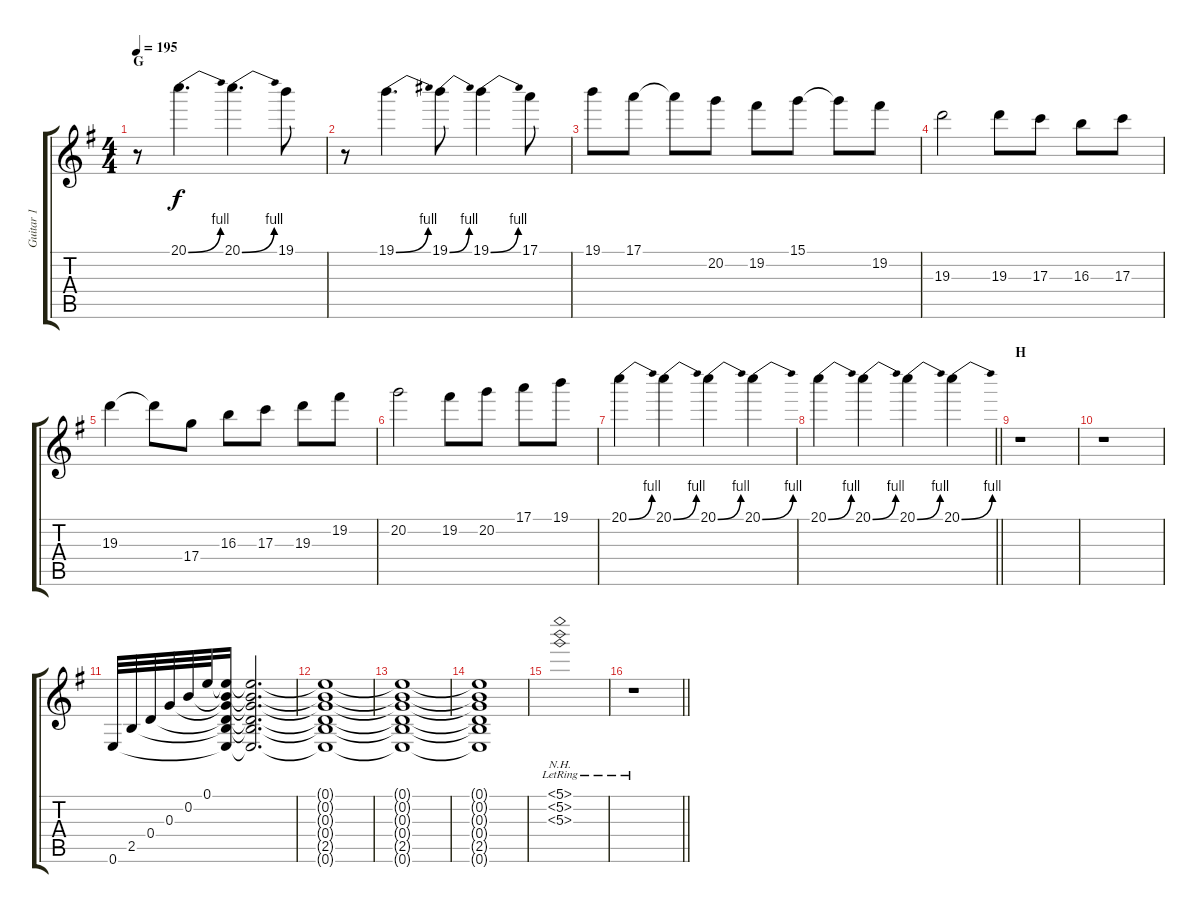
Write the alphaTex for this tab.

\track ("Guitar 1" "Guitar 1") {instrument overdrivenguitar}
\staff {score tabs}
\tuning (E4 B3 G3 D3 A2 E2) {hide}
\ts (4 4)
\section ("" "G")
\tempo 195
\clef g2
\ks g
r.8{dy f} 20.1{be (bend 0 0 60 4)}.4{d} 20.1{be (bend 0 0 60 4)}.4{d} 19.1.8 |
r.8 19.1{be (bend 0 0 60 4)}.4{d} 19.1{be (bend 0 0 60 4)}.8 19.1{be (bend 0 0 60 4)}.4 17.1.8 |
19.1.8 17.1.8 17.1{t}.8 20.2.8 19.2.8 15.1.8 15.1{t}.8 19.2.8 |
19.3.2 19.3.8 17.3.8 16.3.8 17.3.8 |
19.3.4 19.3{t}.8 17.4.8 16.3.8 17.3.8 19.3.8 19.2.8 |
20.2.2 19.2.8 20.2.8 17.1.8 19.1.8 |
20.1{be (bend 0 0 60 4)}.4 20.1{be (bend 0 0 60 4)}.4 20.1{be (bend 0 0 60 4)}.4 20.1{be (bend 0 0 60 4)}.4 |
\barLineRight lightlight
20.1{be (bend 0 0 60 4)}.4 20.1{be (bend 0 0 60 4)}.4 20.1{be (bend 0 0 60 4)}.4 20.1{be (bend 0 0 60 4)}.4 |
\section ("" "H")
r.1 |
r.1 |
0.6.32 2.5.32 0.4.32 0.3.32 0.2.32 0.1.32 (0.1{t} 0.2{t} 0.3{t} 0.4{t} 2.5{t} 0.6{t}).16 (0.1{t} 0.2{t} 0.3{t} 0.4{t} 2.5{t} 0.6{t}).2{d} |
(0.1{t} 0.2{t} 0.3{t} 0.4{t} 2.5{t} 0.6{t}).1 |
(0.1{t} 0.2{t} 0.3{t} 0.4{t} 2.5{t} 0.6{t}).1 |
(0.1{t} 0.2{t} 0.3{t} 0.4{t} 2.5{t} 0.6{t}).1 |
(5.1{nh lr} 5.2{nh lr} 5.3{nh lr}).1 |
\barLineRight lightlight
r.1
